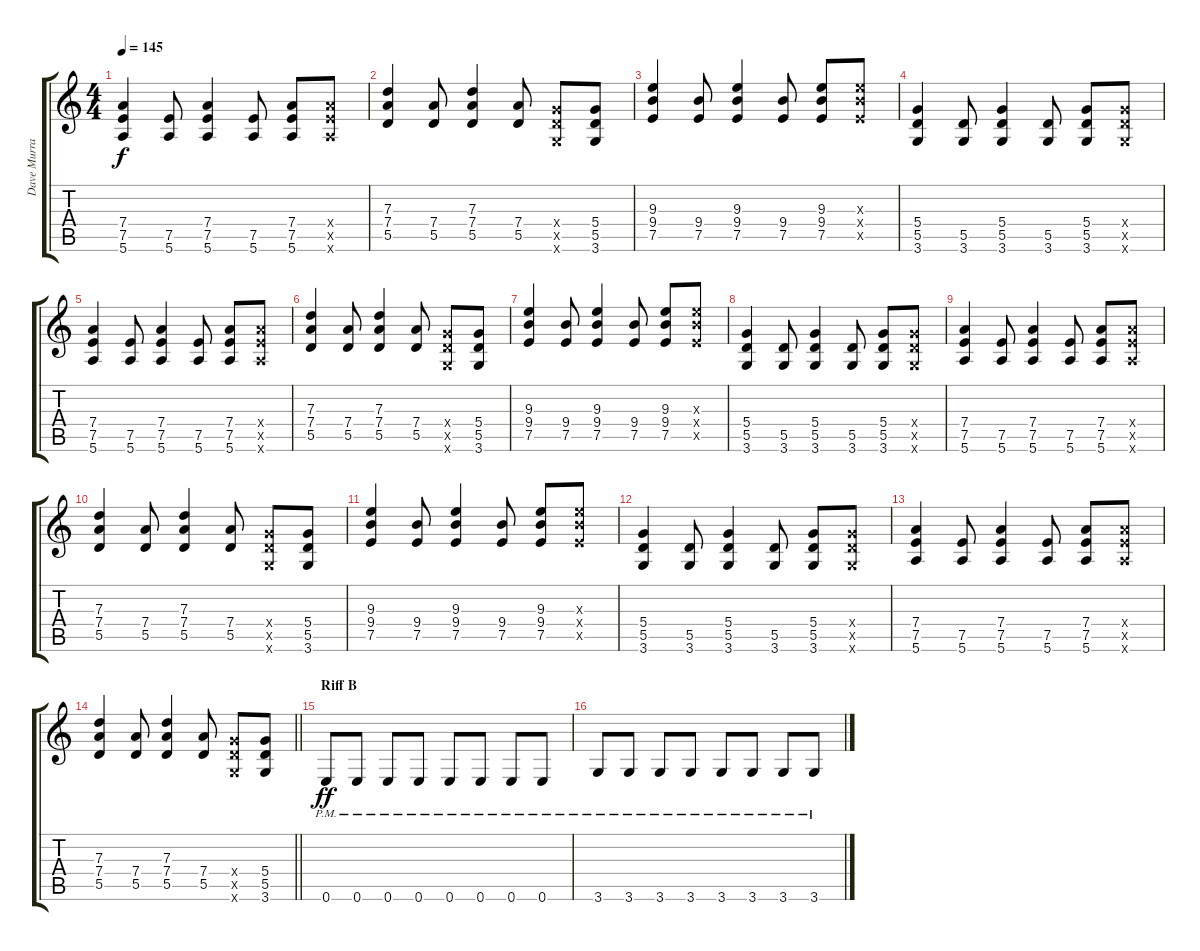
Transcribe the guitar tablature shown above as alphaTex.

\track ("Dave Murray" "Dave Murra") {instrument overdrivenguitar}
\staff {score tabs}
\tuning (E4 B3 G3 D3 A2 E2) {hide}
\ts (4 4)
\tempo 145
\clef g2
\ks c
(7.4 7.5 5.6).4{dy f} (7.5 5.6).8 (7.4 7.5 5.6).4 (7.5 5.6).8 (7.4 7.5 5.6).8 (7.4{x} 7.5{x} 5.6{x}).8 |
(7.3 7.4 5.5).4 (7.4 5.5).8 (7.3 7.4 5.5).4 (7.4 5.5).8 (5.4{x} 5.5{x} 3.6{x}).8 (5.4 5.5 3.6).8 |
(9.3 9.4 7.5).4 (9.4 7.5).8 (9.3 9.4 7.5).4 (9.4 7.5).8 (9.3 9.4 7.5).8 (9.3{x} 9.4{x} 7.5{x}).8 |
(5.4 5.5 3.6).4 (5.5 3.6).8 (5.4 5.5 3.6).4 (5.5 3.6).8 (5.4 5.5 3.6).8 (5.4{x} 5.5{x} 3.6{x}).8 |
(7.4 7.5 5.6).4 (7.5 5.6).8 (7.4 7.5 5.6).4 (7.5 5.6).8 (7.4 7.5 5.6).8 (7.4{x} 7.5{x} 5.6{x}).8 |
(7.3 7.4 5.5).4 (7.4 5.5).8 (7.3 7.4 5.5).4 (7.4 5.5).8 (5.4{x} 5.5{x} 3.6{x}).8 (5.4 5.5 3.6).8 |
(9.3 9.4 7.5).4 (9.4 7.5).8 (9.3 9.4 7.5).4 (9.4 7.5).8 (9.3 9.4 7.5).8 (9.3{x} 9.4{x} 7.5{x}).8 |
(5.4 5.5 3.6).4 (5.5 3.6).8 (5.4 5.5 3.6).4 (5.5 3.6).8 (5.4 5.5 3.6).8 (5.4{x} 5.5{x} 3.6{x}).8 |
(7.4 7.5 5.6).4 (7.5 5.6).8 (7.4 7.5 5.6).4 (7.5 5.6).8 (7.4 7.5 5.6).8 (7.4{x} 7.5{x} 5.6{x}).8 |
(7.3 7.4 5.5).4 (7.4 5.5).8 (7.3 7.4 5.5).4 (7.4 5.5).8 (5.4{x} 5.5{x} 3.6{x}).8 (5.4 5.5 3.6).8 |
(9.3 9.4 7.5).4 (9.4 7.5).8 (9.3 9.4 7.5).4 (9.4 7.5).8 (9.3 9.4 7.5).8 (9.3{x} 9.4{x} 7.5{x}).8 |
(5.4 5.5 3.6).4 (5.5 3.6).8 (5.4 5.5 3.6).4 (5.5 3.6).8 (5.4 5.5 3.6).8 (5.4{x} 5.5{x} 3.6{x}).8 |
(7.4 7.5 5.6).4 (7.5 5.6).8 (7.4 7.5 5.6).4 (7.5 5.6).8 (7.4 7.5 5.6).8 (7.4{x} 7.5{x} 5.6{x}).8 |
\barLineRight lightlight
(7.3 7.4 5.5).4 (7.4 5.5).8 (7.3 7.4 5.5).4 (7.4 5.5).8 (5.4{x} 5.5{x} 3.6{x}).8 (5.4 5.5 3.6).8 |
\section ("" "Riff B")
0.6{pm}.8{dy ff volume 9} 0.6{pm}.8 0.6{pm}.8 0.6{pm}.8 0.6{pm}.8 0.6{pm}.8 0.6{pm}.8 0.6{pm}.8 |
3.6{pm}.8 3.6{pm}.8 3.6{pm}.8 3.6{pm}.8 3.6{pm}.8 3.6{pm}.8 3.6{pm}.8 3.6{pm}.8
